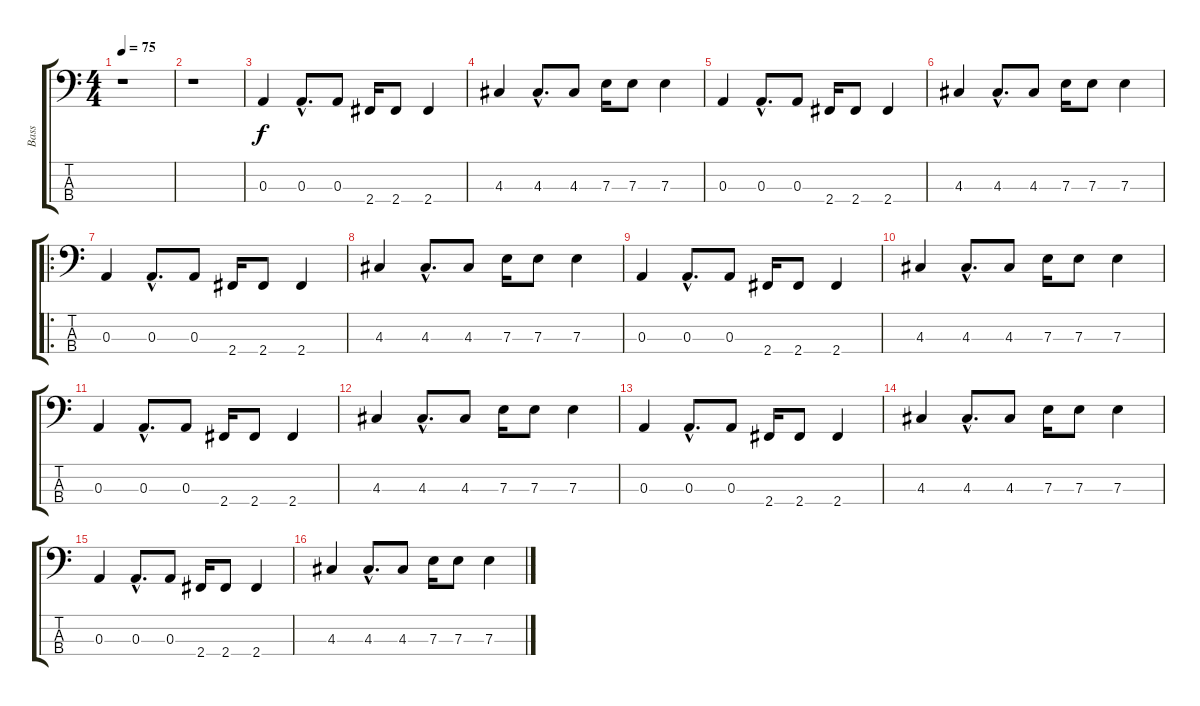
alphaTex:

\track ("Bass" "Bass") {instrument electricbassfinger}
\staff {score tabs}
\tuning (G2 D2 A1 E1) {hide}
\ts (4 4)
\tempo 75
\clef f4
\ks c
r.1{dy f instrument electricbassfinger} |
r.1 |
0.3.4 0.3{hac}.8{d} 0.3.8 2.4.16 2.4.8 2.4.4 |
4.3.4 4.3{hac}.8{d} 4.3.8 7.3.16 7.3.8 7.3.4 |
0.3.4 0.3{hac}.8{d} 0.3.8 2.4.16 2.4.8 2.4.4 |
4.3.4 4.3{hac}.8{d} 4.3.8 7.3.16 7.3.8 7.3.4 |
\ro
0.3.4 0.3{hac}.8{d} 0.3.8 2.4.16 2.4.8 2.4.4 |
4.3.4 4.3{hac}.8{d} 4.3.8 7.3.16 7.3.8 7.3.4 |
0.3.4 0.3{hac}.8{d} 0.3.8 2.4.16 2.4.8 2.4.4 |
4.3.4 4.3{hac}.8{d} 4.3.8 7.3.16 7.3.8 7.3.4 |
0.3.4 0.3{hac}.8{d} 0.3.8 2.4.16 2.4.8 2.4.4 |
4.3.4 4.3{hac}.8{d} 4.3.8 7.3.16 7.3.8 7.3.4 |
0.3.4 0.3{hac}.8{d} 0.3.8 2.4.16 2.4.8 2.4.4 |
4.3.4 4.3{hac}.8{d} 4.3.8 7.3.16 7.3.8 7.3.4 |
0.3.4 0.3{hac}.8{d} 0.3.8 2.4.16 2.4.8 2.4.4 |
4.3.4 4.3{hac}.8{d} 4.3.8 7.3.16 7.3.8 7.3.4
